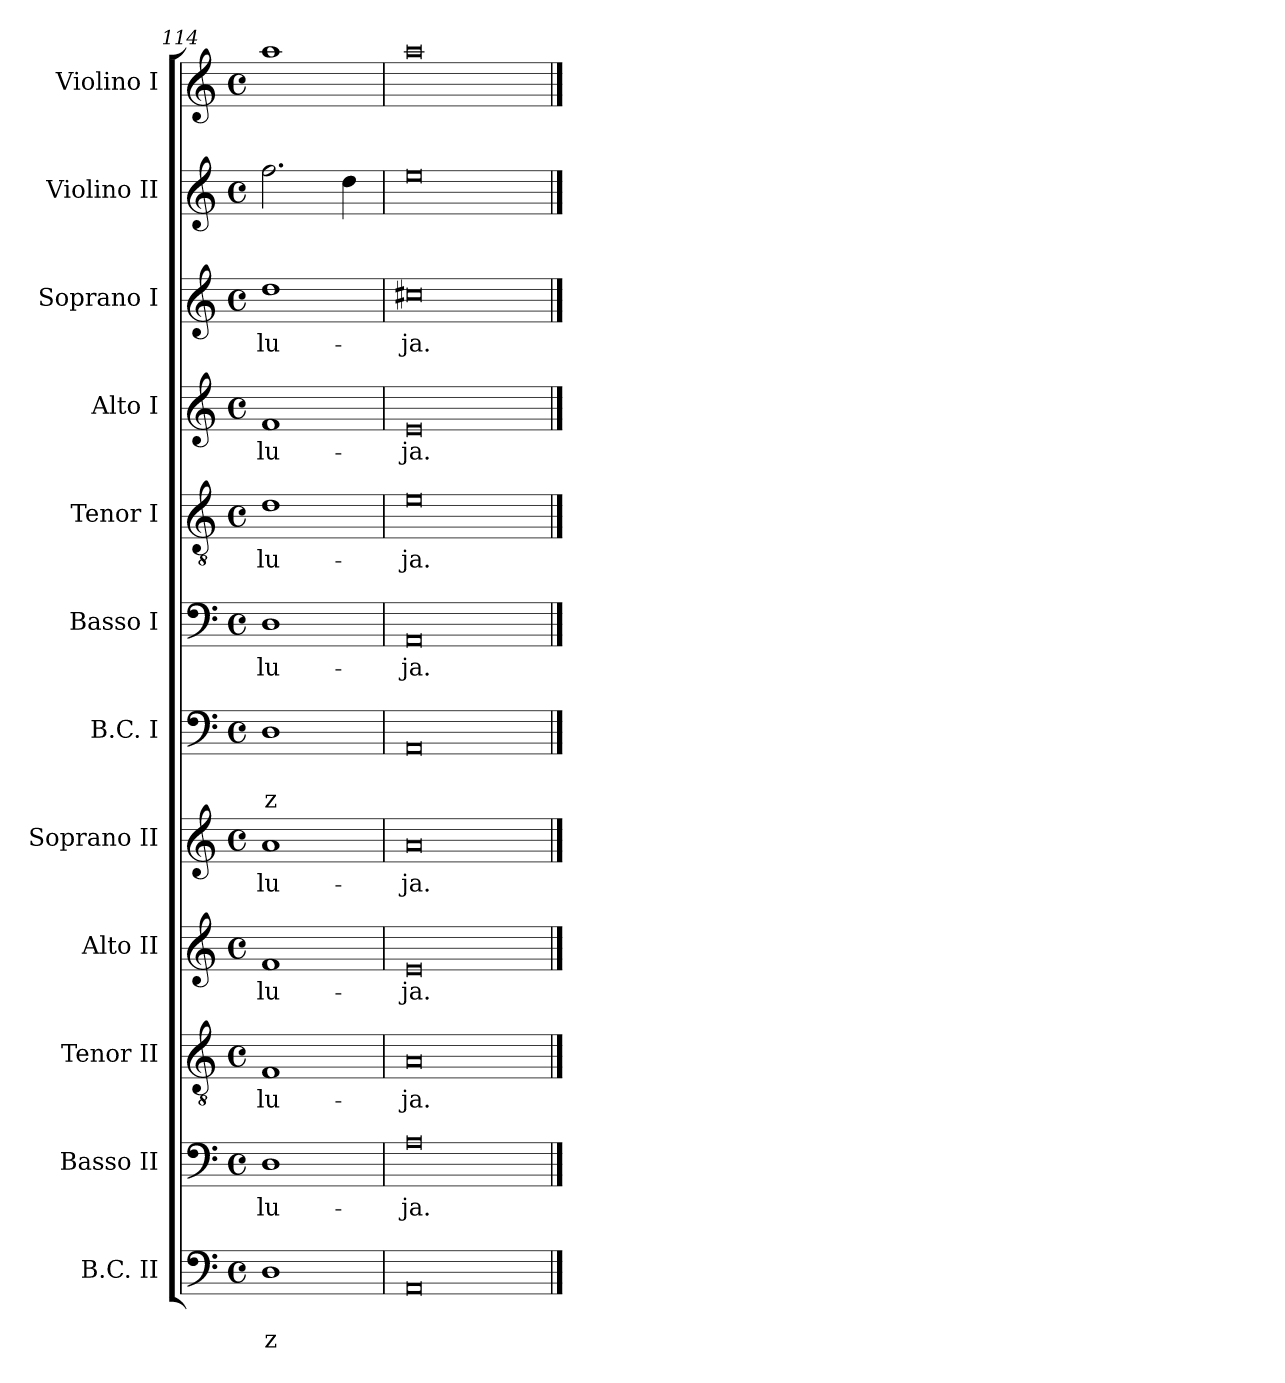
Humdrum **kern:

**kern	**text	**text	**kern	**text	**kern	**text	**kern	**text	**kern	**text	**kern	**text	**text	**kern	**text	**kern	**text	**kern	**text	**kern	**text	**kern	**kern
*part12	*part12	*part12	*part11	*part11	*part10	*part10	*part9	*part9	*part8	*part8	*part7	*part7	*part7	*part6	*part6	*part5	*part5	*part4	*part4	*part3	*part3	*part2	*part1
*staff12	*staff12	*staff12	*staff11	*staff11	*staff10	*staff10	*staff9	*staff9	*staff8	*staff8	*staff7	*staff7	*staff7	*staff6	*staff6	*staff5	*staff5	*staff4	*staff4	*staff3	*staff3	*staff2	*staff1
*I"B.C. II	*	*	*I"Basso II	*	*I"Tenor II	*	*I"Alto II	*	*I"Soprano II	*	*I"B.C. I	*	*	*I"Basso I	*	*I"Tenor I	*	*I"Alto I	*	*I"Soprano I	*	*I"Violino II	*I"Violino I
*I'BC2	*	*	*I'B 2	*	*I'T 2	*	*I'A 2	*	*I'S 2	*	*I'BC1	*	*	*I'B 1	*	*I'T 1	*	*I'A 1	*	*I'S 1	*	*I'Vln. II	*I'Vln. I
*clefF4	*	*	*clefF4	*	*clefGv2	*	*clefG2	*	*clefG2	*	*clefF4	*	*	*clefF4	*	*clefGv2	*	*clefG2	*	*clefG2	*	*clefG2	*clefG2
*k[]	*	*	*k[]	*	*k[]	*	*k[]	*	*k[]	*	*k[]	*	*	*k[]	*	*k[]	*	*k[]	*	*k[]	*	*k[]	*k[]
*C:	*	*	*C:	*	*C:	*	*C:	*	*C:	*	*C:	*	*	*C:	*	*C:	*	*C:	*	*C:	*	*C:	*C:
*M4/4	*	*	*M4/4	*	*M4/4	*	*M4/4	*	*M4/4	*	*M4/4	*	*	*M4/4	*	*M4/4	*	*M4/4	*	*M4/4	*	*M4/4	*M4/4
*met(c)	*	*	*met(c)	*	*met(c)	*	*met(c)	*	*met(c)	*	*met(c)	*	*	*met(c)	*	*met(c)	*	*met(c)	*	*met(c)	*	*met(c)	*met(c)
=114	=114	=114	=114	=114	=114	=114	=114	=114	=114	=114	=114	=114	=114	=114	=114	=114	=114	=114	=114	=114	=114	=114	=114
!	!	!LO:LY:b	!	!	!	!	!	!	!	!	!	!	!	!	!	!	!	!	!	!	!	!	!
!	!	!	!	!LO:LY:b	!	!	!	!	!	!	!	!	!	!	!	!	!	!	!	!	!	!	!
!	!	!	!	!	!	!LO:LY:b	!	!	!	!	!	!	!	!	!	!	!	!	!	!	!	!	!
!	!	!	!	!	!	!	!	!LO:LY:b	!	!	!	!	!	!	!	!	!	!	!	!	!	!	!
!	!	!	!	!	!	!	!	!	!	!LO:LY:b	!	!	!	!	!	!	!	!	!	!	!	!	!
!	!	!	!	!	!	!	!	!	!	!	!	!	!LO:LY:b	!	!	!	!	!	!	!	!	!	!
!	!	!	!	!	!	!	!	!	!	!	!	!	!	!	!LO:LY:b	!	!	!	!	!	!	!	!
!	!	!	!	!	!	!	!	!	!	!	!	!	!	!	!	!	!LO:LY:b	!	!	!	!	!	!
!	!	!	!	!	!	!	!	!	!	!	!	!	!	!	!	!	!	!	!LO:LY:b	!	!	!	!
!	!	!	!	!	!	!	!	!	!	!	!	!	!	!	!	!	!	!	!	!	!LO:LY:b	!	!
1D	.	z	1D	-lu-	1F	-lu-	1f	-lu-	1a	-lu-	1D	.	z	1D	-lu-	1d	-lu-	1f	-lu-	1dd	-lu-	2.ff\	1aa
.	.	.	.	.	.	.	.	.	.	.	.	.	.	.	.	.	.	.	.	.	.	4dd\	.
=115	=115	=115	=115	=115	=115	=115	=115	=115	=115	=115	=115	=115	=115	=115	=115	=115	=115	=115	=115	=115	=115	=115	=115
!	!	!	!	!LO:LY:b	!	!	!	!	!	!	!	!	!	!	!	!	!	!	!	!	!	!	!
!	!	!	!	!	!	!LO:LY:b	!	!	!	!	!	!	!	!	!	!	!	!	!	!	!	!	!
!	!	!	!	!	!	!	!	!LO:LY:b	!	!	!	!	!	!	!	!	!	!	!	!	!	!	!
!	!	!	!	!	!	!	!	!	!	!LO:LY:b	!	!	!	!	!	!	!	!	!	!	!	!	!
!	!	!	!	!	!	!	!	!	!	!	!	!	!	!	!LO:LY:b	!	!	!	!	!	!	!	!
!	!	!	!	!	!	!	!	!	!	!	!	!	!	!	!	!	!LO:LY:b	!	!	!	!	!	!
!	!	!	!	!	!	!	!	!	!	!	!	!	!	!	!	!	!	!	!LO:LY:b	!	!	!	!
!	!	!	!	!	!	!	!	!	!	!	!	!	!	!	!	!	!	!	!	!	!LO:LY:b	!	!
0AA	.	.	0A	-ja.	0A	-ja.	0e	-ja.	0a	-ja.	0AA	.	.	0AA	-ja.	0e	-ja.	0e	-ja.	0cc#X	-ja.	0ee	0aa
==	==	==	==	==	==	==	==	==	==	==	==	==	==	==	==	==	==	==	==	==	==	==	==
*-	*-	*-	*-	*-	*-	*-	*-	*-	*-	*-	*-	*-	*-	*-	*-	*-	*-	*-	*-	*-	*-	*-	*-
